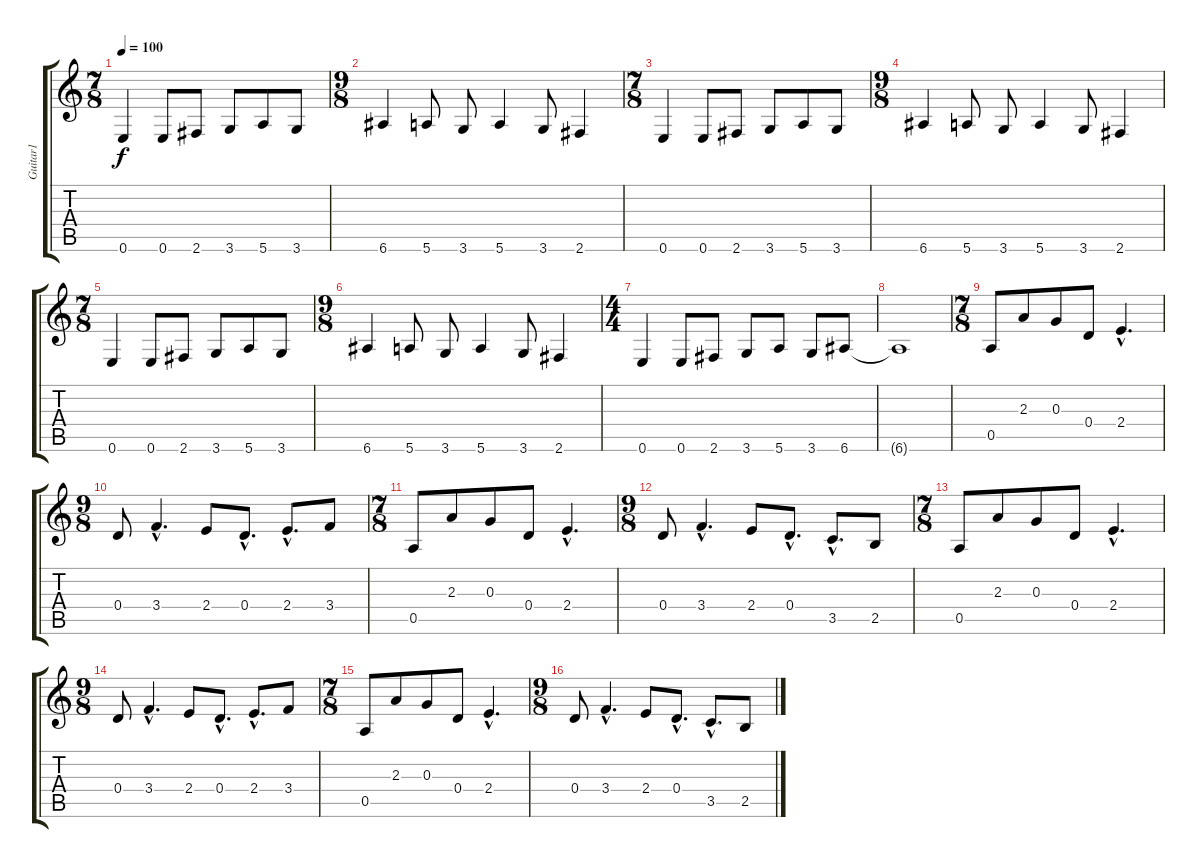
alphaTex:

\track ("Guitar1" "Guitar1") {instrument distortionguitar}
\staff {score tabs}
\tuning (E4 B3 G3 D3 A2 E2) {hide}
\ts (7 8)
\tempo 100
\clef g2
\ks c
0.6.4{dy f} 0.6.8 2.6.8 3.6.8 5.6.8 3.6.8 |
\ts (9 8)
6.6.4 5.6.8 3.6.8 5.6.4 3.6.8 2.6.4 |
\ts (7 8)
0.6.4 0.6.8 2.6.8 3.6.8 5.6.8 3.6.8 |
\ts (9 8)
6.6.4 5.6.8 3.6.8 5.6.4 3.6.8 2.6.4 |
\ts (7 8)
0.6.4 0.6.8 2.6.8 3.6.8 5.6.8 3.6.8 |
\ts (9 8)
6.6.4 5.6.8 3.6.8 5.6.4 3.6.8 2.6.4 |
\ts (4 4)
0.6.4 0.6.8 2.6.8 3.6.8 5.6.8 3.6.8 6.6.8 |
6.6{t}.1 |
\ts (7 8)
0.5.8 2.3.8 0.3.8 0.4.8 2.4{hac}.4{d} |
\ts (9 8)
0.4.8 3.4{hac}.4{d} 2.4.8 0.4{hac}.8{d} 2.4{hac}.8{d} 3.4.8 |
\ts (7 8)
0.5.8 2.3.8 0.3.8 0.4.8 2.4{hac}.4{d} |
\ts (9 8)
0.4.8 3.4{hac}.4{d} 2.4.8 0.4{hac}.8{d} 3.5{hac}.8{d} 2.5.8 |
\ts (7 8)
0.5.8 2.3.8 0.3.8 0.4.8 2.4{hac}.4{d} |
\ts (9 8)
0.4.8 3.4{hac}.4{d} 2.4.8 0.4{hac}.8{d} 2.4{hac}.8{d} 3.4.8 |
\ts (7 8)
0.5.8 2.3.8 0.3.8 0.4.8 2.4{hac}.4{d} |
\ts (9 8)
0.4.8 3.4{hac}.4{d} 2.4.8 0.4{hac}.8{d} 3.5{hac}.8{d} 2.5.8
